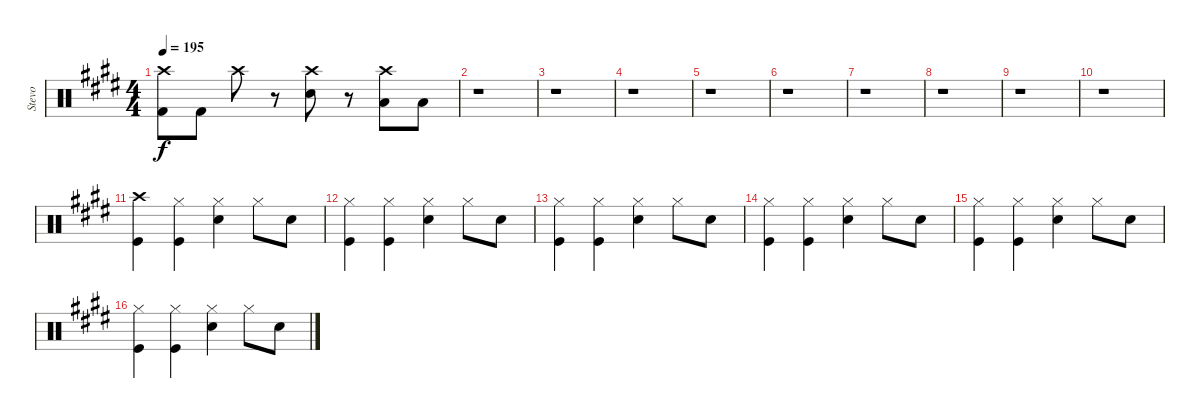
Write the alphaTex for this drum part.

\track ("Stevo" "Stevo") {instrument percussion}
\staff {score}
\articulation defaults
\ts (4 4)
\tempo 195
\clef neutral
\ks e
("Crash high (hit)" "Kick (hit) 2").8{dy f} "Kick (hit) 2".8 "Crash high (hit)".8 r.8 ("Crash high (hit)" "Electric Snare (hit)").8 r.8 ("Crash high (hit)" "Low Floor Tom (hit)").8 "Low Floor Tom (hit)".8 |
r.1 |
r.1 |
r.1 |
r.1 |
r.1 |
r.1 |
r.1 |
r.1 |
r.1 |
("Kick (hit)" "Crash high (hit)").4 ("Kick (hit)" "Hi-Hat (closed)").4 ("Electric Snare (hit)" "Hi-Hat (closed)").4 "Hi-Hat (closed)".8 "Electric Snare (hit)".8 |
("Kick (hit)" "Hi-Hat (closed)").4 ("Kick (hit)" "Hi-Hat (closed)").4 ("Electric Snare (hit)" "Hi-Hat (closed)").4 "Hi-Hat (closed)".8 "Electric Snare (hit)".8 |
("Kick (hit)" "Hi-Hat (closed)").4 ("Kick (hit)" "Hi-Hat (closed)").4 ("Electric Snare (hit)" "Hi-Hat (closed)").4 "Hi-Hat (closed)".8 "Electric Snare (hit)".8 |
("Kick (hit)" "Hi-Hat (closed)").4 ("Kick (hit)" "Hi-Hat (closed)").4 ("Electric Snare (hit)" "Hi-Hat (closed)").4 "Hi-Hat (closed)".8 "Electric Snare (hit)".8 |
("Kick (hit)" "Hi-Hat (closed)").4 ("Kick (hit)" "Hi-Hat (closed)").4 ("Electric Snare (hit)" "Hi-Hat (closed)").4 "Hi-Hat (closed)".8 "Electric Snare (hit)".8 |
("Kick (hit)" "Hi-Hat (closed)").4 ("Kick (hit)" "Hi-Hat (closed)").4 ("Electric Snare (hit)" "Hi-Hat (closed)").4 "Hi-Hat (closed)".8 "Electric Snare (hit)".8
